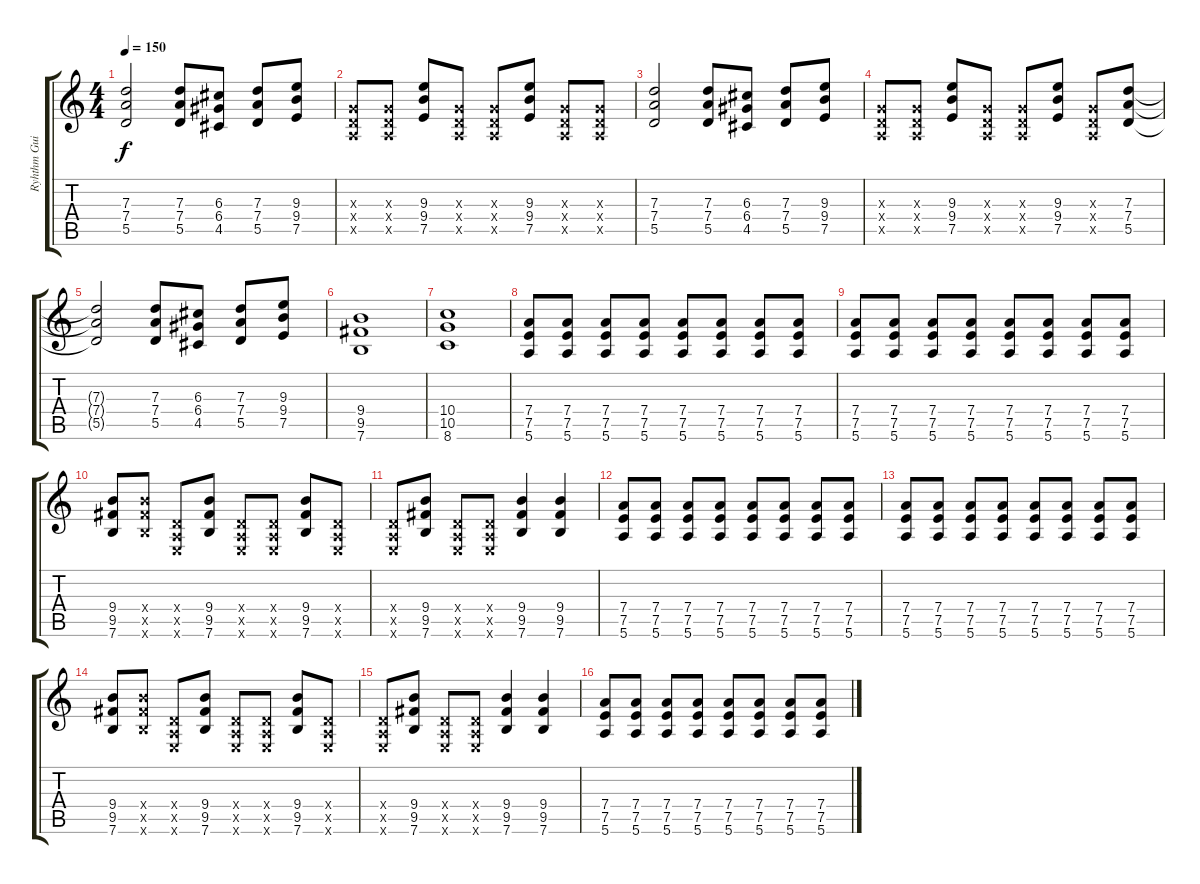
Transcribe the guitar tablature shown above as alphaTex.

\track ("Ryhthm Guitar" "Ryhthm Gui") {instrument distortionguitar}
\staff {score tabs}
\tuning (E4 B3 G3 D3 A2 E2) {hide}
\ts (4 4)
\tempo 150
\clef g2
\ks c
(7.3{t} 7.4{t} 5.5{t}).2{dy f} (7.3 7.4 5.5).8 (6.3 6.4 4.5).8 (7.3 7.4 5.5).8 (9.3 9.4 7.5).8 |
(0.3{x} 0.4{x} 0.5{x}).8 (0.3{x} 0.4{x} 0.5{x}).8 (9.3 9.4 7.5).8 (0.3{x} 0.4{x} 0.5{x}).8 (0.3{x} 0.4{x} 0.5{x}).8 (9.3 9.4 7.5).8 (0.3{x} 0.4{x} 0.5{x}).8 (0.3{x} 0.4{x} 0.5{x}).8 |
(7.3 7.4 5.5).2 (7.3 7.4 5.5).8 (6.3 6.4 4.5).8 (7.3 7.4 5.5).8 (9.3 9.4 7.5).8 |
(0.3{x} 0.4{x} 0.5{x}).8 (0.3{x} 0.4{x} 0.5{x}).8 (9.3 9.4 7.5).8 (0.3{x} 0.4{x} 0.5{x}).8 (0.3{x} 0.4{x} 0.5{x}).8 (9.3 9.4 7.5).8 (0.3{x} 0.4{x} 0.5{x}).8 (7.3 7.4 5.5).8 |
(7.3{t} 7.4{t} 5.5{t}).2 (7.3 7.4 5.5).8 (6.3 6.4 4.5).8 (7.3 7.4 5.5).8 (9.3 9.4 7.5).8 |
(9.4 9.5 7.6).1 |
(10.4 10.5 8.6).1 |
(7.4 7.5 5.6).8 (7.4 7.5 5.6).8 (7.4 7.5 5.6).8 (7.4 7.5 5.6).8 (7.4 7.5 5.6).8 (7.4 7.5 5.6).8 (7.4 7.5 5.6).8 (7.4 7.5 5.6).8 |
(7.4 7.5 5.6).8 (7.4 7.5 5.6).8 (7.4 7.5 5.6).8 (7.4 7.5 5.6).8 (7.4 7.5 5.6).8 (7.4 7.5 5.6).8 (7.4 7.5 5.6).8 (7.4 7.5 5.6).8 |
(9.4 9.5 7.6).8 (9.4{x} 9.5{x} 7.6{x}).8 (0.4{x} 0.5{x} 0.6{x}).8 (9.4 9.5 7.6).8 (0.4{x} 0.5{x} 0.6{x}).8 (0.4{x} 0.5{x} 0.6{x}).8 (9.4 9.5 7.6).8 (0.4{x} 0.5{x} 0.6{x}).8 |
(0.4{x} 0.5{x} 0.6{x}).8 (9.4 9.5 7.6).8 (0.4{x} 0.5{x} 0.6{x}).8 (0.4{x} 0.5{x} 0.6{x}).8 (9.4 9.5 7.6).4 (9.4 9.5 7.6).4 |
(7.4 7.5 5.6).8 (7.4 7.5 5.6).8 (7.4 7.5 5.6).8 (7.4 7.5 5.6).8 (7.4 7.5 5.6).8 (7.4 7.5 5.6).8 (7.4 7.5 5.6).8 (7.4 7.5 5.6).8 |
(7.4 7.5 5.6).8 (7.4 7.5 5.6).8 (7.4 7.5 5.6).8 (7.4 7.5 5.6).8 (7.4 7.5 5.6).8 (7.4 7.5 5.6).8 (7.4 7.5 5.6).8 (7.4 7.5 5.6).8 |
(9.4 9.5 7.6).8 (9.4{x} 9.5{x} 7.6{x}).8 (0.4{x} 0.5{x} 0.6{x}).8 (9.4 9.5 7.6).8 (0.4{x} 0.5{x} 0.6{x}).8 (0.4{x} 0.5{x} 0.6{x}).8 (9.4 9.5 7.6).8 (0.4{x} 0.5{x} 0.6{x}).8 |
(0.4{x} 0.5{x} 0.6{x}).8 (9.4 9.5 7.6).8 (0.4{x} 0.5{x} 0.6{x}).8 (0.4{x} 0.5{x} 0.6{x}).8 (9.4 9.5 7.6).4 (9.4 9.5 7.6).4 |
(7.4 7.5 5.6).8 (7.4 7.5 5.6).8 (7.4 7.5 5.6).8 (7.4 7.5 5.6).8 (7.4 7.5 5.6).8 (7.4 7.5 5.6).8 (7.4 7.5 5.6).8 (7.4 7.5 5.6).8
